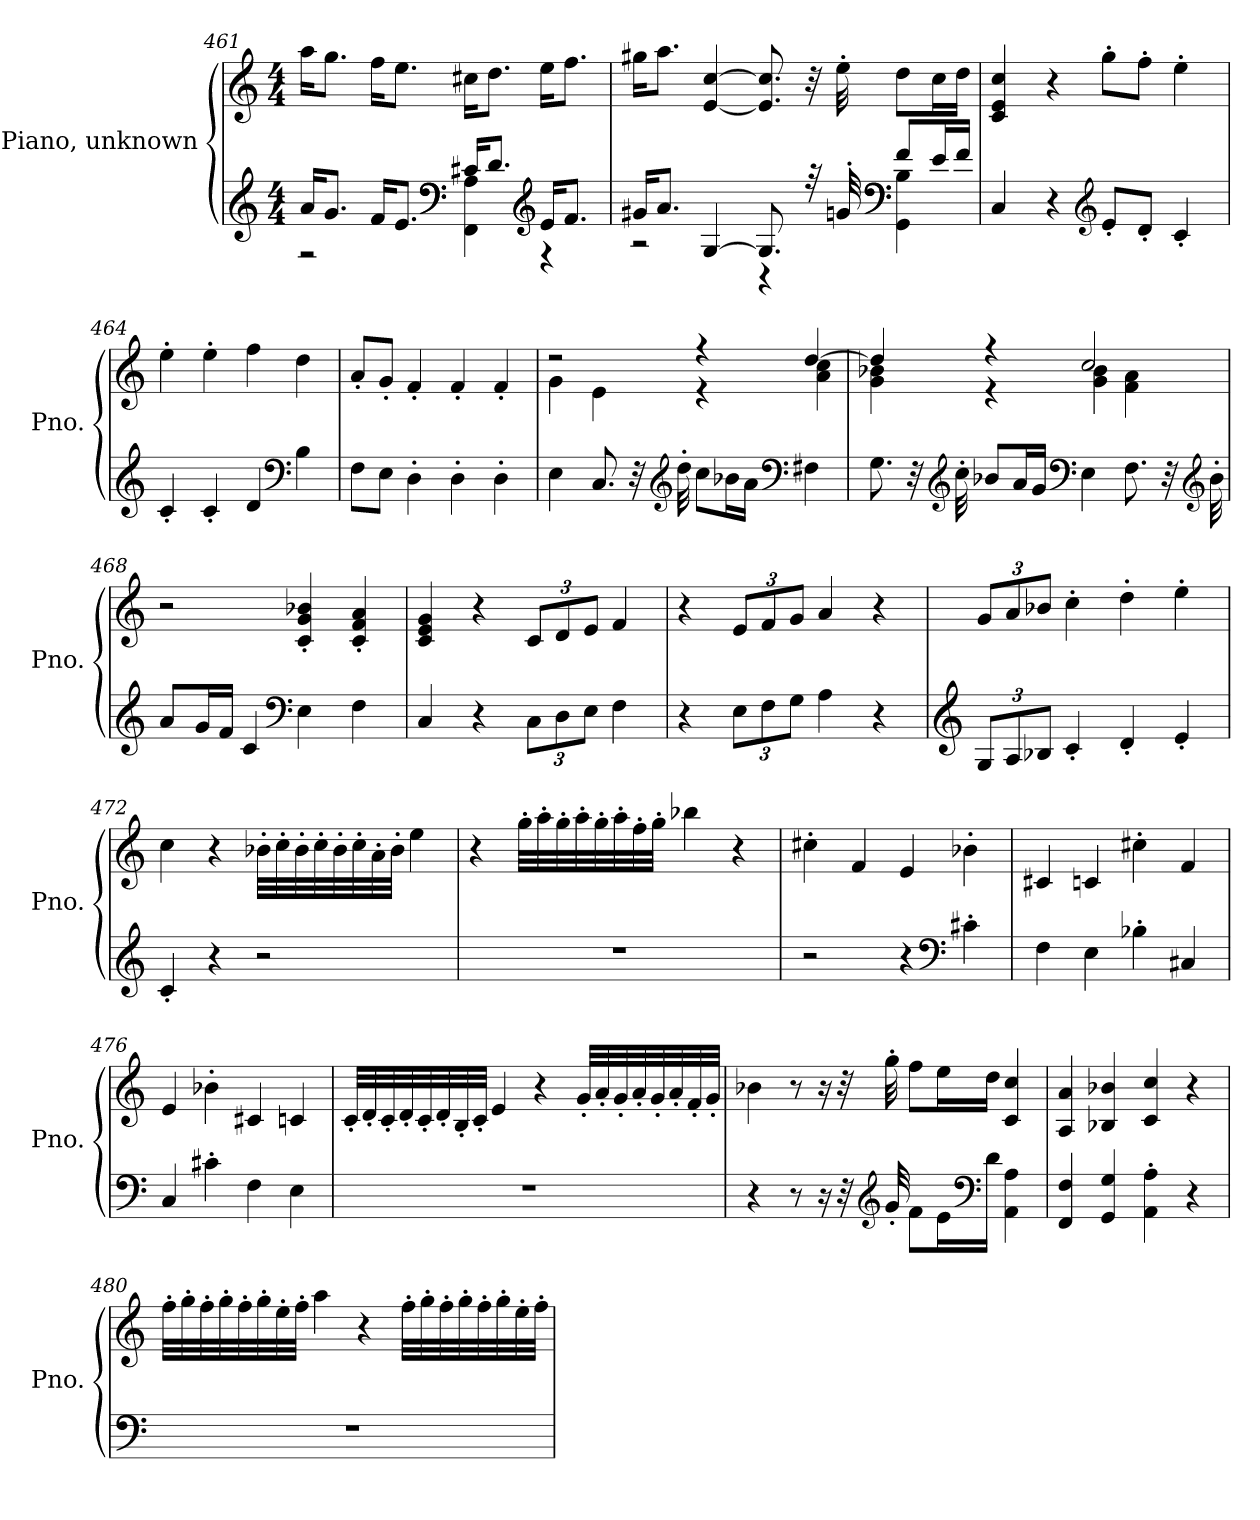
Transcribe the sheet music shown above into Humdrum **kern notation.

**kern	**kern
*part1	*part1
*staff2	*staff1
*I"Piano, unknown	*
*I'Pno.	*
!!LO:LB:g=z
*clefG2	*clefG2
*k[]	*k[]
*M4/4	*M4/4
=461	=461
*^	*
16a/KL	2r	16aa\KL
8.g/J	.	8.gg\J
16f/KL	.	16ff\KL
8.e/J	.	8.ee\J
*clefF4	*	*
16c#X/KL	4FF\ 4A\	16cc#X\KL
8.d/J	.	8.dd\J
*clefG2	*	*
16e/KL	4r	16ee\KL
8.f/J	.	8.ff\J
=462	=462	=462
16g#X/KL	2r	16gg#X\KL
8.a/J	.	8.aa\J
[4G/	.	[4e/ [4cc/
8.G/]	4r	8.e/] 8.cc/]
32r	.	32r
32gn'/	.	32ee'\
*clefF4	*	*
8f/L	4GG\ 4B\	8dd\L
16e/L	.	16cc\L
16f/JJ	.	16dd\JJ
*v	*v	*
=463	=463
4C/	4c/ 4e/ 4cc/
4r	4r
*clefG2	*
8e'/L	8gg'\L
8d'/J	8ff'\J
4c'/	4ee'\
=464	=464
4c'/	4ee'\
4c'/	4ee'\
4d/	4ff\
*clefF4	*
4B\	4dd\
!!LO:LB:g=z
=465	=465
8F\L	8a'/L
8E\J	8g'/J
4D'\	4f'/
4D'\	4f'/
4D'\	4f'/
=466	=466
*	*^
4E\	2r	4g\
8.C/	.	4e\
32r	.	.
*clefG2	*	*
32dd'\	.	.
8cc\L	4r	4r
16b-X\L	.	.
16a\JJ	.	.
*clefF4	*	*
4F#X\	[4dd/	4a\ 4cc\
=467	=467	=467
8.G\	4dd/]	4g\ 4b-X\
32r	.	.
*clefG2	*	*
32cc'\	.	.
8b-X/L	4r	4r
16a/L	.	.
16g/JJ	.	.
*clefF4	*	*
4E\	2cc/	4g\ 4b-\
8.F\	.	4f\ 4a\
32r	.	.
*clefG2	*	*
32b-'\	.	.
*	*v	*v
!!LO:LB:g=z
=468	=468
8a/L	2r
16g/L	.
16f/JJ	.
4c/	.
*clefF4	*
4E\	4c/' 4g/' 4b-X/'
4F\	4c/' 4f/' 4a/'
=469	=469
4C/	4c/ 4e/ 4g/
4r	4r
*Xbrackettup	*Xbrackettup
12C\L	12c/L
12D\	12d/
12E\J	12e/J
4F\	4f/
=470	=470
4r	4r
12E\L	12e/L
12F\	12f/
12G\J	12g/J
4A\	4a/
4r	4r
=471	=471
*clefG2	*
12G/L	12g/L
12A/	12a/
12B-X/J	12b-X/J
4c'/	4cc'\
4d'/	4dd'\
4e'/	4ee'\
=472	=472
4c'/	4cc\
4r	4r
2r	32b-X'\LLL
.	32cc'\
.	32b-'\
.	32cc'\
.	32b-'\
.	32cc'\
.	32a'\
.	32b-'\JJJ
.	4ee\
!!LO:LB:g=z
=473	=473
1r	4r
.	32gg'\LLL
.	32aa'\
.	32gg'\
.	32aa'\
.	32gg'\
.	32aa'\
.	32ff'\
.	32gg'\JJJ
.	4bb-X\
.	4r
=474	=474
2r	4cc#X'\
.	4f/
4r	4e/
*clefF4	*
4c#X'\	4b-X'\
=475	=475
4F\	4c#X/
4E\	4cn/
4B-X'\	4cc#X'\
4C#X/	4f/
=476	=476
4C/	4e/
4c#X'\	4b-X'\
4F\	4c#X/
4E\	4cn/
!!LO:LB:g=z
=477	=477
1r	32c'/LLL
.	32d'/
.	32c'/
.	32d'/
.	32c'/
.	32d'/
.	32B'/
.	32c'/JJJ
.	4e/
.	4r
.	32g'/LLL
.	32a'/
.	32g'/
.	32a'/
.	32g'/
.	32a'/
.	32f'/
.	32g'/JJJ
=478	=478
4r	4b-X\
8r	8r
16r	16r
32r	32r
*clefG2	*
32g'/	32gg'\
8f\L	8ff\L
16e\L	16ee\L
*clefF4	*
16d\JJ	16dd\JJ
4AA\ 4A\	4c/ 4cc/
=479	=479
4FF/ 4F/	4A/ 4a/
4GG/ 4G/	4B-X/ 4b-X/
4AA\' 4A\'	4c/ 4cc/
4r	4r
!!LO:PB:g=z
=480	=480
1r	32ff'\LLL
.	32gg'\
.	32ff'\
.	32gg'\
.	32ff'\
.	32gg'\
.	32ee'\
.	32ff'\JJJ
.	4aa\
.	4r
.	32ff'\LLL
.	32gg'\
.	32ff'\
.	32gg'\
.	32ff'\
.	32gg'\
.	32ee'\
.	32ff'\JJJ
=	=
*-	*-
